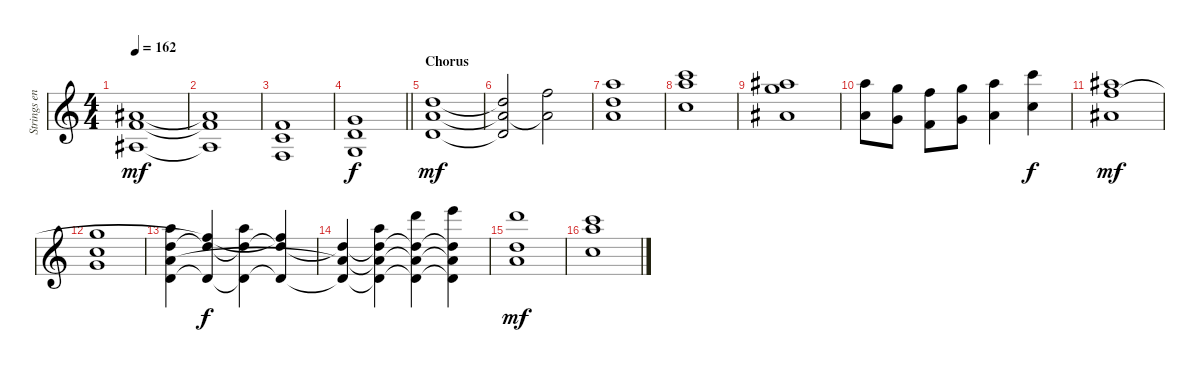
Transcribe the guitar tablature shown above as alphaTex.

\track ("Strings ensemble" "Strings en") {instrument stringensemble1}
\staff {score}
\tuning (E4 B3 G3 D3 G2 C2) {hide}
\ts (4 4)
\tempo 162
\clef g2
\ks c
(15.3 15.4 15.5).1{dy mf} |
(15.3{t} 15.4{t} 15.5{t}).1 |
(1.1 1.2 3.4).1 |
\barLineRight lightlight
(3.1 3.2 0.3).1{dy f} |
\section ("" "Chorus")
(10.1 10.2 7.3).1{dy mf} |
(10.1{t} 10.2{t} 7.3{t}).2 (13.1 10.2{t}).2 |
(17.1 15.2 14.3).1 |
(20.1 22.2 22.4).1 |
(18.1 20.2 20.4).1 |
(17.1 19.4).8 (15.1 17.4).8 (13.1 15.4).8 (15.1 17.4).8 (17.1 19.4).4 (20.1 17.3).4{dy f} |
(18.1 18.2 20.4).1{dy mf} |
(15.1 17.3 17.4).1 |
(17.1 19.3 19.4 19.5).4 (18.2{t} 19.3{t} 19.5{t}).4{dy f} (17.1 19.3{t} 19.5{t}).4 (18.2{t} 19.3{t} 19.5{t}).4 |
(19.3{t} 19.4{t} 19.5{t}).4 (17.1 19.3{t} 19.4{t} 19.5{t}).4 (22.1 19.3{t} 19.4{t} 19.5{t}).4 (24.1 19.3{t} 19.4{t} 19.5{t}).4 |
(22.1 19.3 19.4).1{dy mf} |
(20.1 22.2 22.4).1
